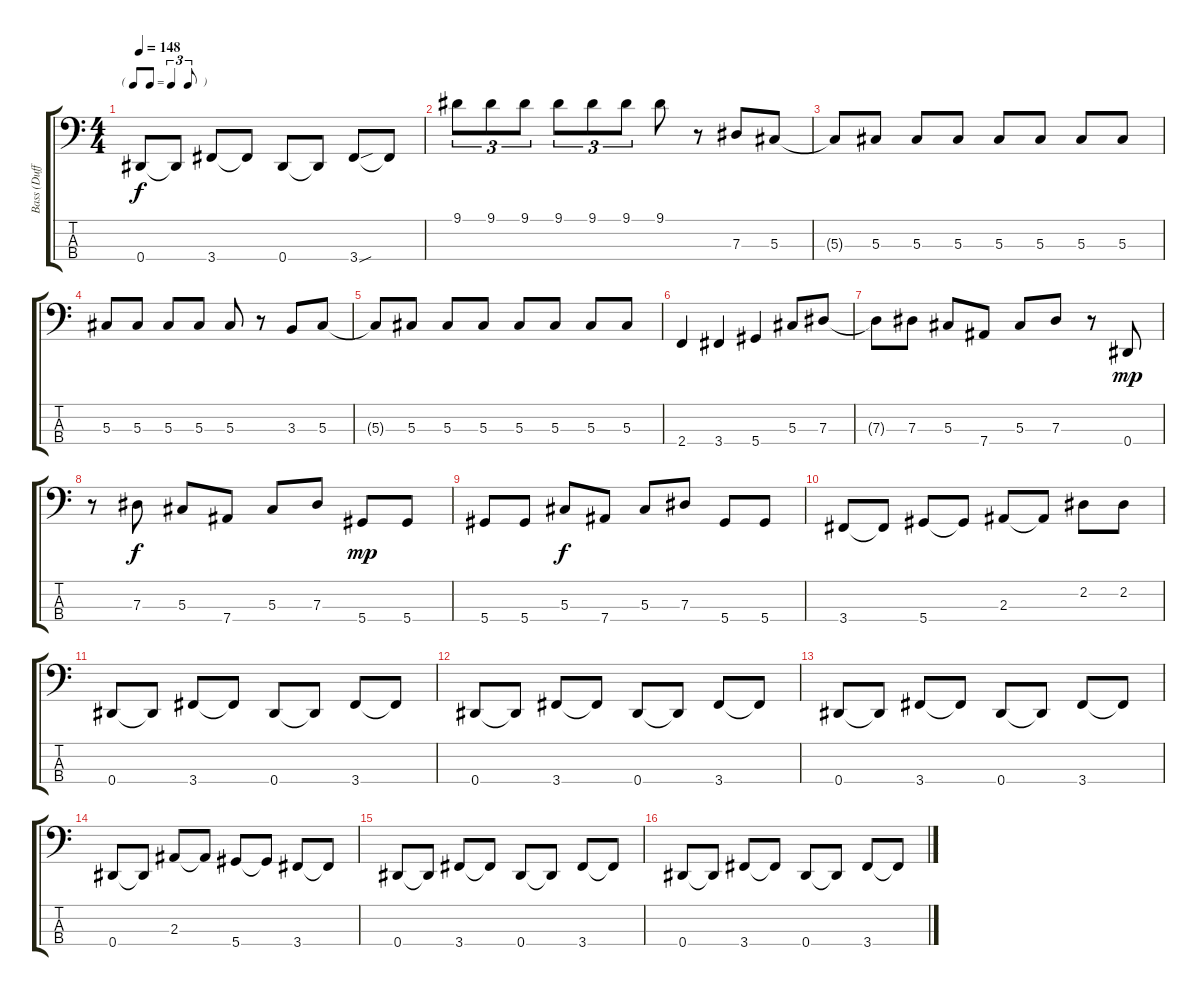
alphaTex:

\track ("Bass (Duff)" "Bass (Duff") {instrument electricbasspick}
\staff {score tabs}
\tuning (Gb2 Db2 Ab1 Eb1) {hide}
\ts (4 4)
\tf triplet8th
\tempo 148
\clef f4
\ks c
0.4.8{dy f} 0.4{t}.8 3.4.8 3.4{t}.8 0.4.8 0.4{t}.8 3.4{sou}.8 3.4{t}.8 |
9.1.8{tu (3 2)} 9.1.8{tu (3 2)} 9.1.8{tu (3 2)} 9.1.8{tu (3 2)} 9.1.8{tu (3 2)} 9.1.8{tu (3 2)} 9.1.8 r.8 7.3.8 5.3.8 |
5.3{t}.8 5.3.8 5.3.8 5.3.8 5.3.8 5.3.8 5.3.8 5.3.8 |
5.3.8 5.3.8 5.3.8 5.3.8 5.3.8 r.8 3.3.8 5.3.8 |
5.3{t}.8 5.3.8 5.3.8 5.3.8 5.3.8 5.3.8 5.3.8 5.3.8 |
2.4.4 3.4.4 5.4.4 5.3.8 7.3.8 |
7.3{t}.8 7.3.8 5.3.8 7.4.8 5.3.8 7.3.8 r.8 0.4.8{dy mp} |
r.8 7.3.8{dy f} 5.3.8 7.4.8 5.3.8 7.3.8 5.4.8{dy mp} 5.4.8 |
5.4.8 5.4.8 5.3.8{dy f} 7.4.8 5.3.8 7.3.8 5.4.8 5.4.8 |
3.4.8 3.4{t}.8 5.4.8 5.4{t}.8 2.3.8 2.3{t}.8 2.2.8 2.2.8 |
0.4.8 0.4{t}.8 3.4.8 3.4{t}.8 0.4.8 0.4{t}.8 3.4.8 3.4{t}.8 |
0.4.8 0.4{t}.8 3.4.8 3.4{t}.8 0.4.8 0.4{t}.8 3.4.8 3.4{t}.8 |
0.4.8 0.4{t}.8 3.4.8 3.4{t}.8 0.4.8 0.4{t}.8 3.4.8 3.4{t}.8 |
0.4.8 0.4{t}.8 2.3.8 2.3{t}.8 5.4.8 5.4{t}.8 3.4.8 3.4{t}.8 |
0.4.8 0.4{t}.8 3.4.8 3.4{t}.8 0.4.8 0.4{t}.8 3.4.8 3.4{t}.8 |
0.4.8 0.4{t}.8 3.4.8 3.4{t}.8 0.4.8 0.4{t}.8 3.4.8 3.4{t}.8
